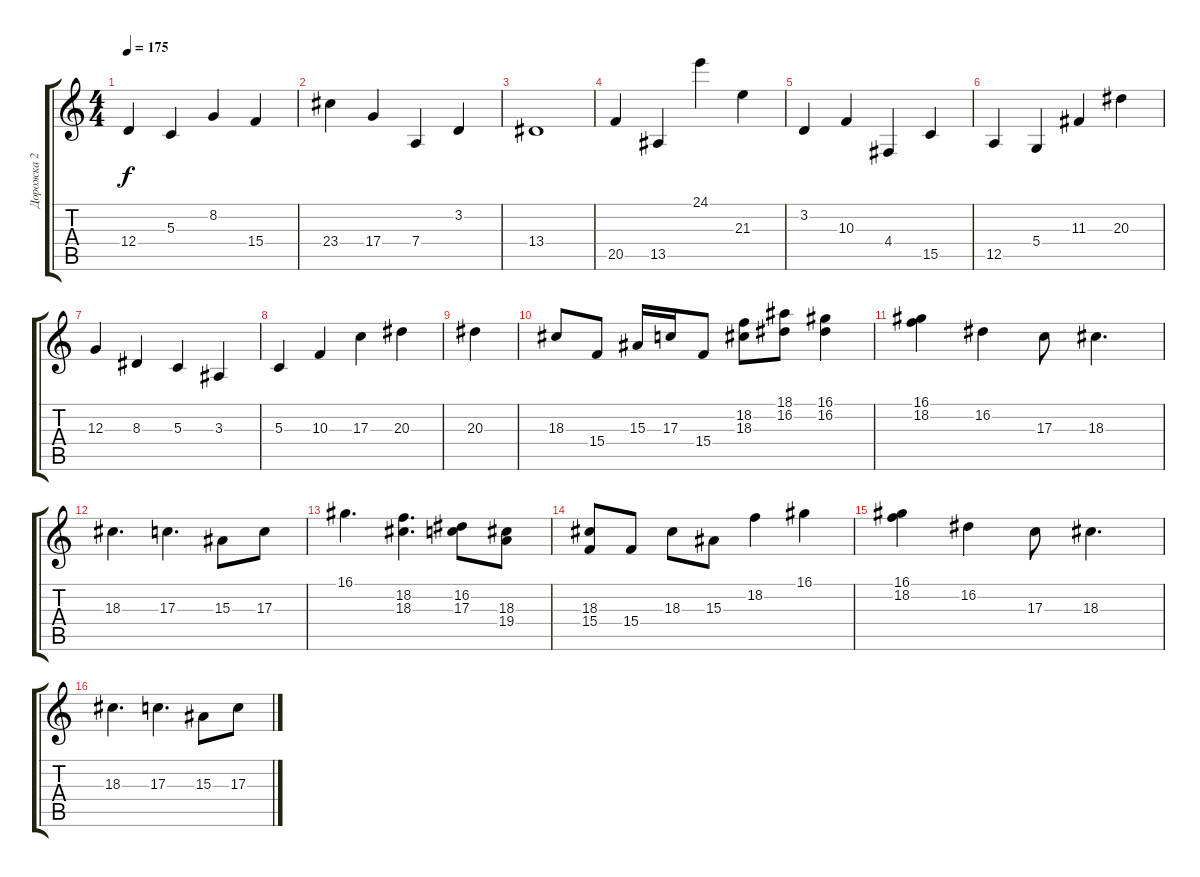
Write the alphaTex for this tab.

\track ("Дорожка 2" "Дорожка 2") {instrument acousticgrandpiano}
\staff {score tabs}
\tuning (E4 B3 G3 D3 A2 E2) {hide}
\ts (4 4)
\tempo 175
\clef g2
\ks c
12.4.4{dy f} 5.3.4 8.2.4 15.4.4 |
23.4.4 17.4.4 7.4.4 3.2.4 |
13.4.1 |
20.5.4 13.5.4 24.1.4 21.3.4 |
3.2.4 10.3.4 4.4.4 15.5.4 |
12.5.4 5.4.4 11.3.4 20.3.4 |
12.3.4 8.3.4 5.3.4 3.3.4 |
5.3.4 10.3.4 17.3.4 20.3.4 |
20.3.4 |
18.3.8 15.4.8 15.3.16 17.3.16 15.4.8 (18.2 18.3).8 (18.1 16.2).8 (16.1 16.2).4 |
(16.1 18.2).4 16.2.4 17.3.8 18.3.4{d} |
18.3.4{d} 17.3.4{d} 15.3.8 17.3.8 |
16.1.4{d} (18.2 18.3).4{d} (16.2 17.3).8 (18.3 19.4).8 |
(18.3 15.4).8 15.4.8 18.3.8 15.3.8 18.2.4 16.1.4 |
(16.1 18.2).4 16.2.4 17.3.8 18.3.4{d} |
18.3.4{d} 17.3.4{d} 15.3.8 17.3.8
